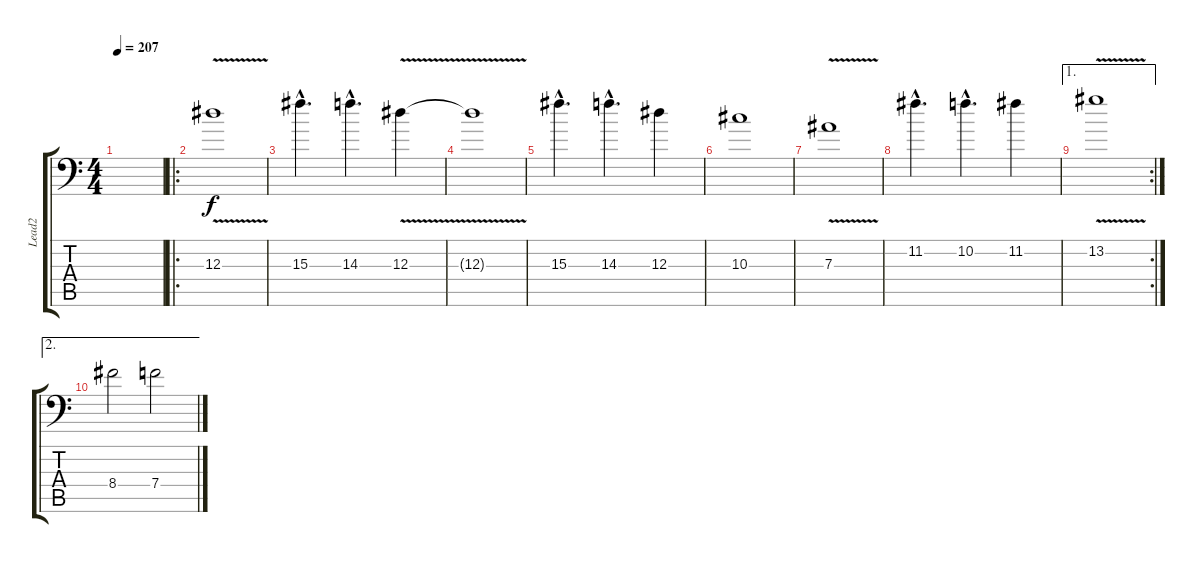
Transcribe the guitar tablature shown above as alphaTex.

\track ("Lead2" "Lead2") {instrument distortionguitar}
\staff {score tabs}
\tuning (C4 G3 Eb3 Bb2 F2 Bb1) {hide}
\ts (4 4)
\tempo 207
\clef f4
\ks c
|
\ro
12.3{v}.1 |
15.3{hac}.4{d} 14.3{hac}.4{d} 12.3{v}.4 |
12.3{t}.1 |
15.3{hac}.4{d} 14.3{hac}.4{d} 12.3.4 |
10.3.1 |
7.3{v}.1 |
11.2{hac}.4{d} 10.2{hac}.4{d} 11.2.4 |
\ae 1
\rc 2
13.2{v}.1 |
\ae 2
8.4.2 7.4.2
